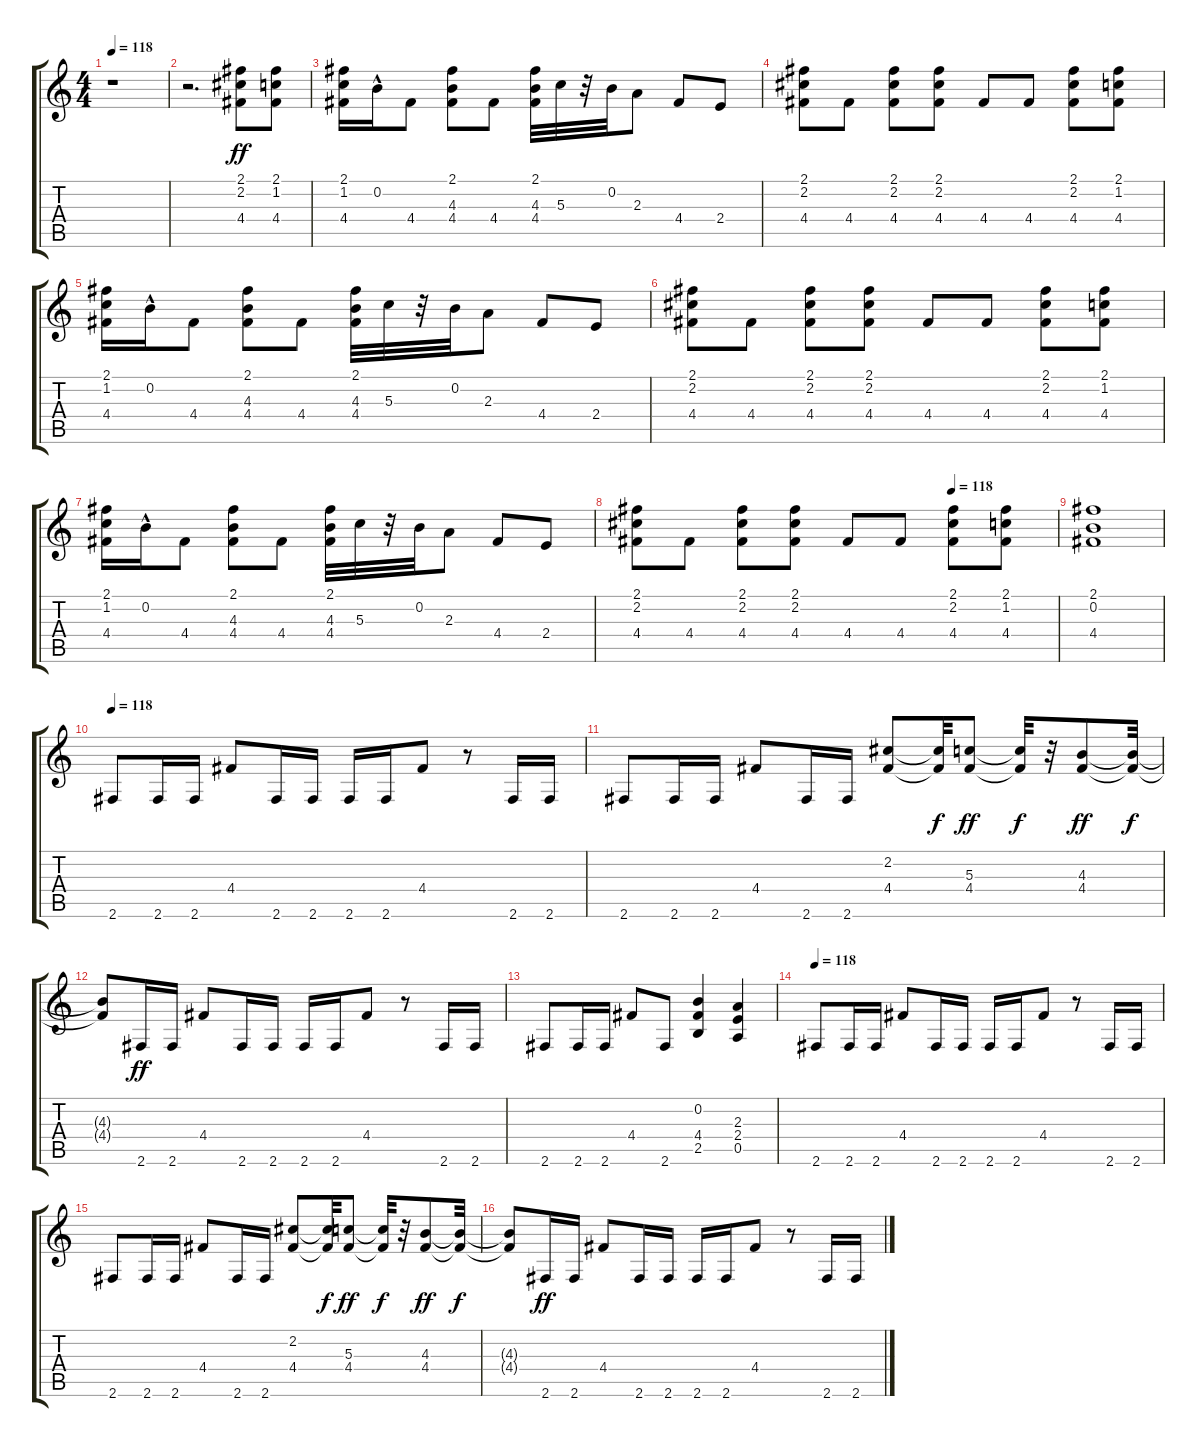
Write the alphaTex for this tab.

\track "" {instrument distortionguitar}
\staff {score tabs}
\tuning (E4 B3 G3 D3 A2 E2) {hide}
\ts (4 4)
\tempo 118
\clef g2
\ks c
r.1{dy ff instrument distortionguitar} |
r.2{d} (2.1 2.2 4.4).8 (2.1 1.2 4.4).8 |
(2.1 1.2 4.4).16 0.2{hac}.16 4.4.8 (2.1 4.3 4.4).8 4.4.8 (2.1 4.3 4.4).32 5.3.32 r.32 0.2.32 2.3.8 4.4.8 2.4.8 |
(2.1 2.2 4.4).8 4.4.8 (2.1 2.2 4.4).8 (2.1 2.2 4.4).8 4.4.8 4.4.8 (2.1 2.2 4.4).8 (2.1 1.2 4.4).8 |
(2.1 1.2 4.4).16 0.2{hac}.16 4.4.8 (2.1 4.3 4.4).8 4.4.8 (2.1 4.3 4.4).32 5.3.32 r.32 0.2.32 2.3.8 4.4.8 2.4.8 |
(2.1 2.2 4.4).8 4.4.8 (2.1 2.2 4.4).8 (2.1 2.2 4.4).8 4.4.8 4.4.8 (2.1 2.2 4.4).8 (2.1 1.2 4.4).8 |
(2.1 1.2 4.4).16 0.2{hac}.16 4.4.8 (2.1 4.3 4.4).8 4.4.8 (2.1 4.3 4.4).32 5.3.32 r.32 0.2.32 2.3.8 4.4.8 2.4.8 |
\tempo (118 0.75)
(2.1 2.2 4.4).8 4.4.8 (2.1 2.2 4.4).8 (2.1 2.2 4.4).8 4.4.8 4.4.8 (2.1 2.2 4.4).8 (2.1 1.2 4.4).8 |
(2.1 0.2 4.4).1 |
\tempo 118
2.6.8 2.6.16 2.6.16 4.4.8 2.6.16 2.6.16 2.6.16 2.6.16 4.4.8 r.8 2.6.16 2.6.16 |
2.6.8 2.6.16 2.6.16 4.4.8 2.6.16 2.6.16 (2.2 4.4).8 (2.2{t} 4.4{t}).32{dy f} (5.3 4.4).8{dy ff} (5.3{t} 4.4{t}).32{dy f} r.32 (4.3 4.4).8{dy ff} (4.3{t} 4.4{t}).32{dy f} |
(4.3{t} 4.4{t}).8 2.6.16{dy ff} 2.6.16 4.4.8 2.6.16 2.6.16 2.6.16 2.6.16 4.4.8 r.8 2.6.16 2.6.16 |
2.6.8 2.6.16 2.6.16 4.4.8 2.6.8 (0.2 4.4 2.5).4 (2.3 2.4 0.5).4 |
\tempo 118
2.6.8 2.6.16 2.6.16 4.4.8 2.6.16 2.6.16 2.6.16 2.6.16 4.4.8 r.8 2.6.16 2.6.16 |
2.6.8 2.6.16 2.6.16 4.4.8 2.6.16 2.6.16 (2.2 4.4).8 (2.2{t} 4.4{t}).32{dy f} (5.3 4.4).8{dy ff} (5.3{t} 4.4{t}).32{dy f} r.32 (4.3 4.4).8{dy ff} (4.3{t} 4.4{t}).32{dy f} |
(4.3{t} 4.4{t}).8 2.6.16{dy ff} 2.6.16 4.4.8 2.6.16 2.6.16 2.6.16 2.6.16 4.4.8 r.8 2.6.16 2.6.16
